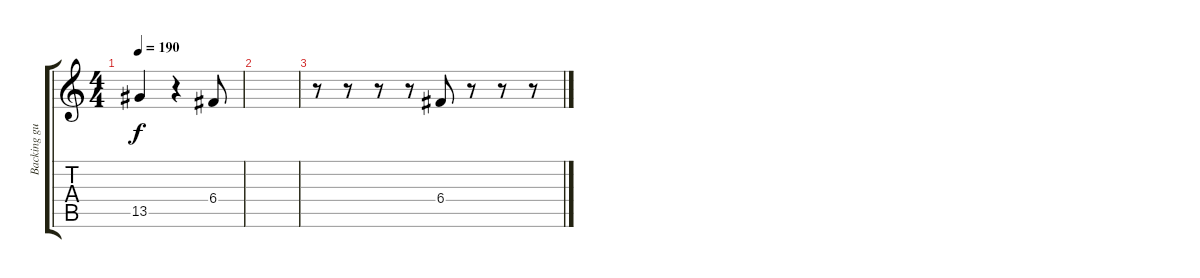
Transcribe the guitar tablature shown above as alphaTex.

\track ("Backing guitar" "Backing gu") {instrument distortionguitar}
\staff {score tabs}
\tuning (D4 A3 F3 C3 G2 D2) {hide}
\ts (4 4)
\tempo 190
\clef g2
\ks c
13.5.4{dy f} r.4 6.4.8 |
|
r.8 r.8 r.8 r.8 6.4.8 r.8 r.8 r.8
